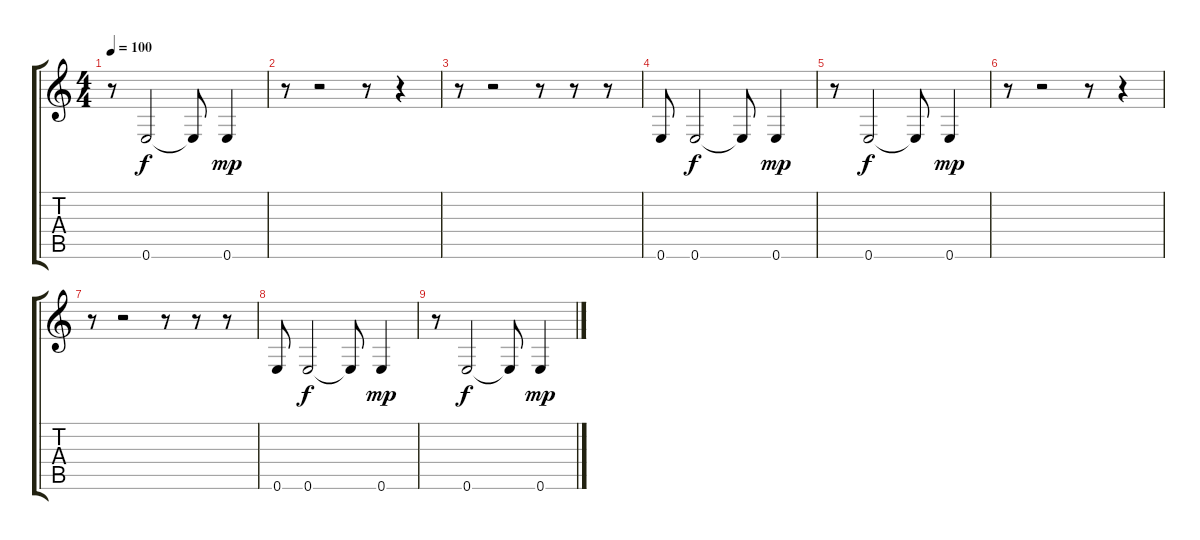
\track "" {instrument electricbassfinger}
\staff {score tabs}
\tuning (E4 B3 G3 D3 A2 E2) {hide}
\ts (4 4)
\tempo 100
\clef g2
\ks c
r.8{dy mp} 0.6.2{dy f} 0.6{t}.8 0.6.4{dy mp} |
r.8 r.2 r.8 r.4 |
r.8 r.2 r.8 r.8 r.8 |
0.6.8 0.6.2{dy f} 0.6{t}.8 0.6.4{dy mp} |
r.8 0.6.2{dy f} 0.6{t}.8 0.6.4{dy mp} |
r.8 r.2 r.8 r.4 |
r.8 r.2 r.8 r.8 r.8 |
0.6.8 0.6.2{dy f} 0.6{t}.8 0.6.4{dy mp} |
r.8 0.6.2{dy f} 0.6{t}.8 0.6.4{dy mp}
